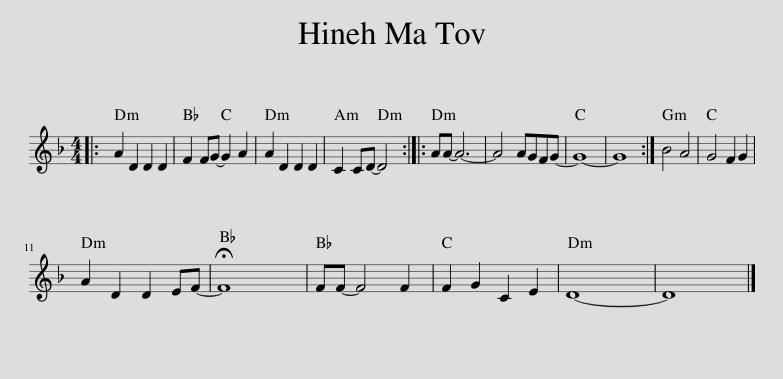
X:1
L:1/8
M:4/4
I:linebreak $
K:Dmin
V:1 treble
V:1
|: A2 D2 D2 D2 | F2 FG- G2 A2 | A2 D2 D2 D2 | C2 CD- D4 :: AA- A6- | %5
 A4 AGFG- | G8- | G8 :| B4 A4 | G4 F2 G2 |$ %10
 A2 D2 D2 EF- | !fermata!F8 | FF- F4 F2 | F2 G2 C2 E2 | D8- | %15
 D8 |] %16
